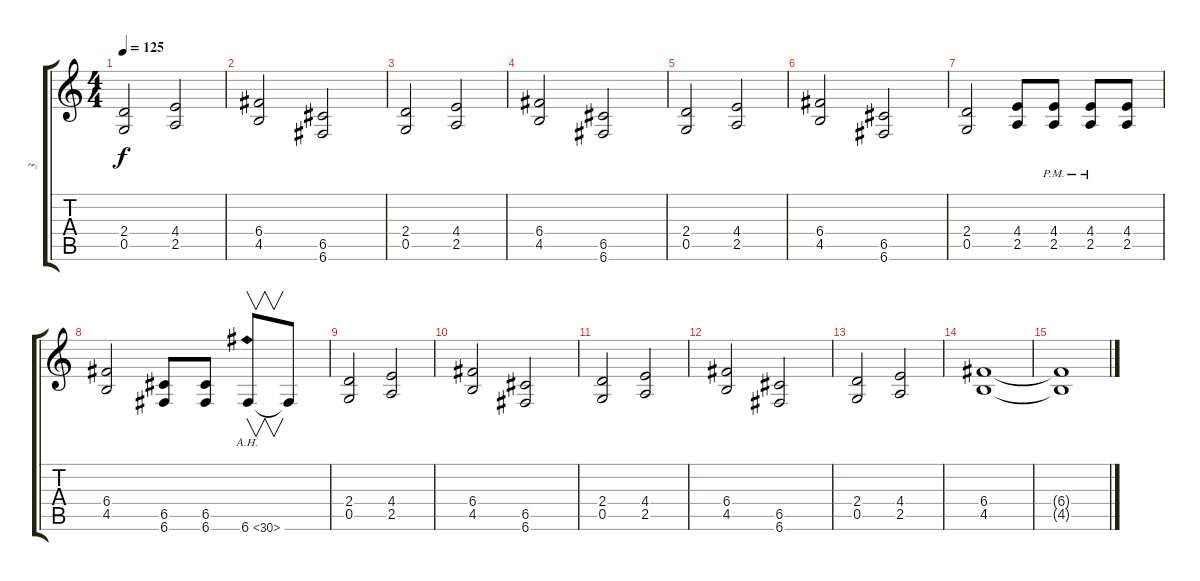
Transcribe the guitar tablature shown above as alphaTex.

\track ("3" "3") {instrument distortionguitar}
\staff {score tabs}
\tuning (D4 A3 F3 C3 G2 C2) {hide}
\ts (4 4)
\tempo 125
\clef g2
\ks c
(2.4 0.5).2{dy f} (4.4 2.5).2 |
(6.4 4.5).2 (6.5 6.6).2 |
(2.4 0.5).2 (4.4 2.5).2 |
(6.4 4.5).2 (6.5 6.6).2 |
(2.4 0.5).2 (4.4 2.5).2 |
(6.4 4.5).2 (6.5 6.6).2 |
(2.4 0.5).2 (4.4 2.5).8 (4.4{pm} 2.5{pm}).8 (4.4{pm} 2.5{pm}).8 (4.4 2.5).8 |
(6.4 4.5).2 (6.5 6.6).8 (6.5 6.6).8 6.6{ah 24}.8{v} 6.6{t}.8 |
(2.4 0.5).2 (4.4 2.5).2 |
(6.4 4.5).2 (6.5 6.6).2 |
(2.4 0.5).2 (4.4 2.5).2 |
(6.4 4.5).2 (6.5 6.6).2 |
(2.4 0.5).2 (4.4 2.5).2 |
(6.4 4.5).1 |
(6.4{t} 4.5{t}).1
